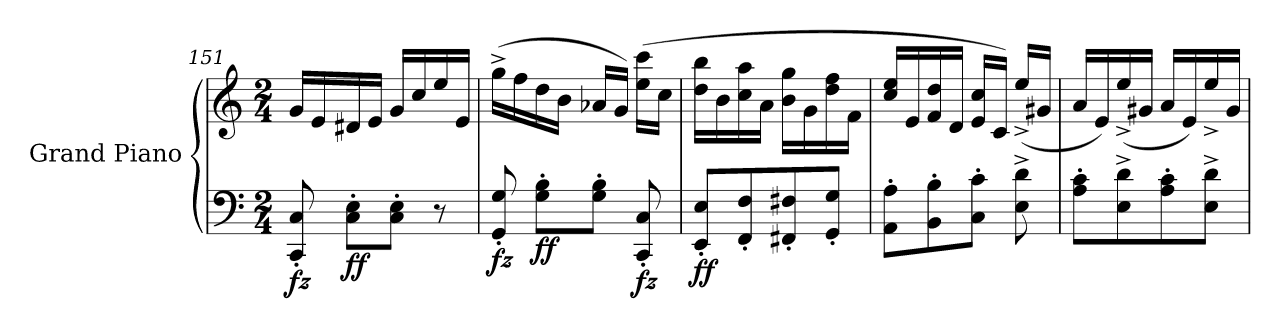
**kern	**kern	**dynam
*part1	*part1	*part1
*staff2	*staff1	*staff1/2
*I"Grand Piano	*	*
*I'Pno.	*	*
*clefF4	*clefG2	*
*k[]	*k[]	*
*M2/4	*M2/4	*
=151	=151	=151
!	!	!LO:DY:b=2
8CC/' 8C/'	16g/LL	fz
.	16e/	.
!	!	!LO:DY:b=2
8C\' 8E\'L	16d#X/	ff
.	16e/JJ	.
8C\' 8E\'J	16g/LL	.
.	16cc/	.
8r	16ee/	.
.	16e/JJ	.
!!LO:PB:g=z
=152	=152	=152
!	!	!LO:DY:b=2
8GG/' 8G/'	(16gg^\LL	fz
.	16ff\	.
!	!	!LO:DY:b=2
8G\' 8B\'L	16dd\	ff
.	16b\JJ	.
8G\' 8B\'J	16a-X/LL	.
.	16g/JJ)	.
!	!	!LO:DY:b=2
8CC/' 8C/'	(16ee\ 16ccc\LL	fz
.	16cc\JJ	.
=153	=153	=153
!	!	!LO:DY:b=2
8EE/' 8E/'L	16dd\ 16bb\LL	ff
.	16b\	.
8FF/' 8F/'	16cc\ 16aa\	.
.	16a\JJ	.
8FF#X/' 8F#X/'	16b\ 16gg\LL	.
.	16g\	.
8GG/' 8G/'J	16dd\ 16ff\	.
.	16f\JJ	.
=154	=154	=154
8AA\' 8A\'L	16cc/ 16ee/LL	.
.	16e/	.
8BB\' 8B\'	16f/ 16dd/	.
.	16d/JJ	.
8C\' 8c\'J	16e/ 16cc/LL	.
.	16c/JJ)	.
8E\^ 8d\^	(16ee^/LL	.
.	16g#X/JJ	.
=155	=155	=155
8A\' 8c\'L	16a/LL	.
.	16e/)	.
8E\^ 8d\^	(16ee^/	.
.	16g#X/JJ	.
8A\' 8c\'	16a/LL	.
.	16e/)	.
8E\^ 8d\^J	16ee^/	.
.	16g#/JJ	.
=	=	=
*-	*-	*-
